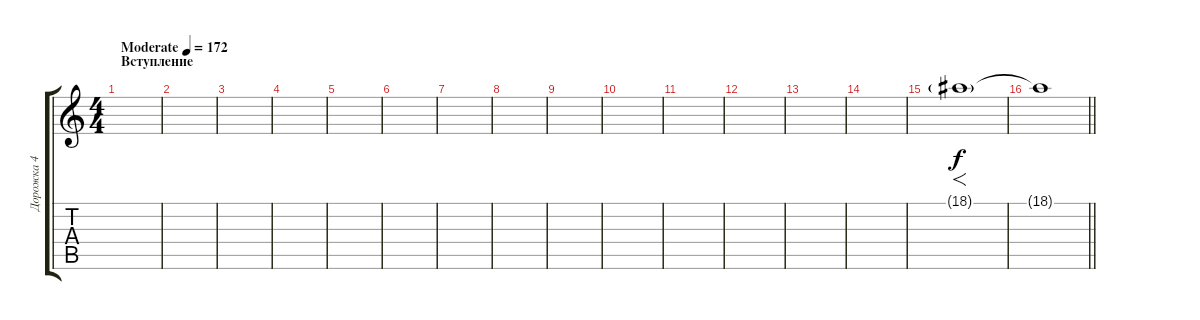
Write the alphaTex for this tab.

\track ("Дорожка 4" "Дорожка 4") {instrument stringensemble1}
\staff {score tabs}
\tuning (E4 B3 G3 D3 A2 E2) {hide}
\ts (4 4)
\section ("" "Вступление")
\tempo (172 "Moderate")
\clef g2
\ks c
|
|
|
|
|
|
|
|
|
|
|
|
|
|
18.1{g}.1{f} |
\barLineRight lightlight
18.1{t}.1{dy f}
